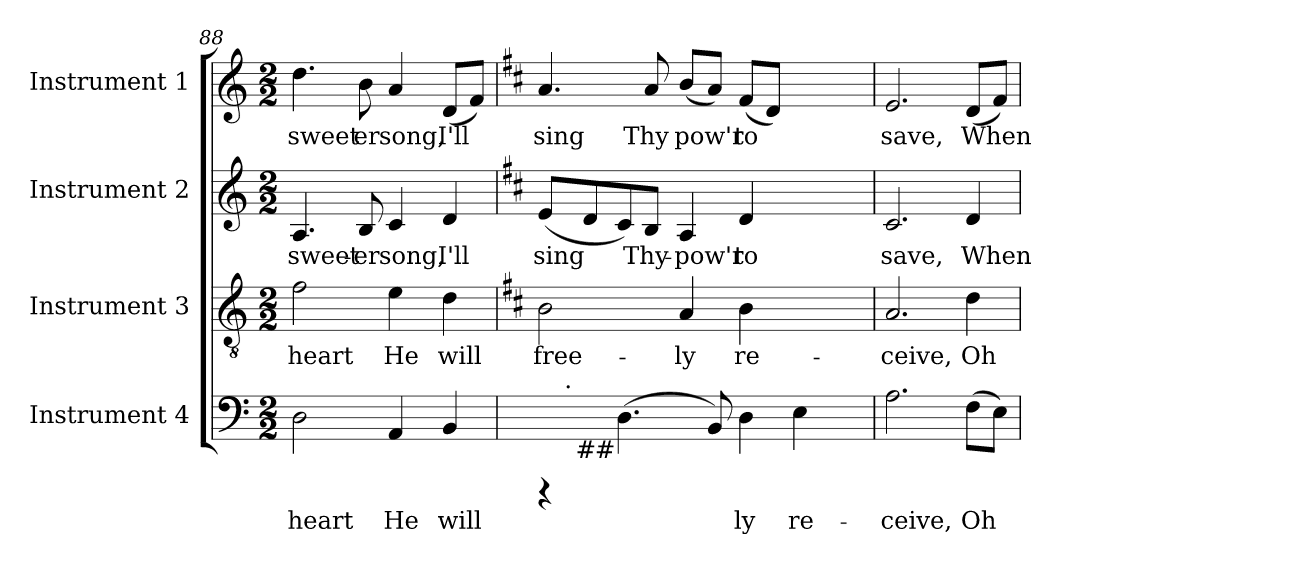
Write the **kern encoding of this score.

**kern	**text	**kern	**text	**kern	**text	**kern	**text
*part4	*part4	*part3	*part3	*part2	*part2	*part1	*part1
*staff4	*staff4	*staff3	*staff3	*staff2	*staff2	*staff1	*staff1
*I"Instrument 4	*	*I"Instrument 3	*	*I"Instrument 2	*	*I"Instrument 1	*
*clefF4	*	*clefGv2	*	*clefG2	*	*clefG2	*
*	*	*ITrd-3c-5	*	*ITrd-3c-5	*	*ITrd-3c-5	*
*k[]	*	*k[b-]	*	*k[b-]	*	*k[b-]	*
*C:	*	*F:	*	*F:	*	*F:	*
*M2/2	*	*M2/2	*	*M2/2	*	*M2/2	*
=88	=88	=88	=88	=88	=88	=88	=88
!	!LO:LY:b:rj	!	!LO:LY:b:rj	!	!LO:LY:b:rj	!	!LO:LY:b
2D\	heart	2b-\	heart	4.d/	sweet-	4.gg\	sweet
!	!	!	!	!	!LO:LY:b:rj	!	!LO:LY:b
.	.	.	.	8e/	-er	8ee\	er
!	!LO:LY:b:rj	!	!LO:LY:b:rj	!	!LO:LY:b:rj	!	!LO:LY:b
4AA/	He	4a\	He	4f/	song,	4dd/	song,
!	!LO:LY:b:rj	!	!LO:LY:b:rj	!	!LO:LY:b:rj	!	!LO:LY:b
4BB/	will	4g\	will	4g/	I'll	(<8g/L	I'll
!	!	!	!	!	!	!	!LO:LY:b
.	.	.	.	.	.	8b-/J)	.
!!LO:LB:g=z
=89	=89	=89	=89	=89	=89	=89	=89
*	*	*k[f#]	*	*k[f#]	*	*k[f#]	*
*	*	*G:	*	*G:	*	*G:	*
!	!	!	!LO:LY:b:rj	!	!LO:LY:b:rj	!	!LO:LY:b
*^	*	*	*	*	*	*	*
*	*^	*	*	*	*	*	*	*
*	*	*^	*	*	*	*	*	*	*
4rCCC	16ryy	16..ryy	8ryy	.	2e\	free-	(<8a/L	sing	4.dd/	sing
.	64ryy	.	.	.	.	.	.	.	.	.
!	!LO:TX:a:t=.	!	!	!	!	!	!	!	!	!
.	1ryy	.	.	.	.	.	.	.	.	.
!	!	!LO:TX:b:t=#	!	!	!	!	!	!	!	!
.	.	1ryy	.	.	.	.	.	.	.	.
!	!	!	!	!	!	!	!	!LO:LY:b:rj	!	!
.	.	.	32ryy	.	.	.	8g/	.	.	.
!	!	!	!LO:TX:b:t=#	!	!	!	!	!	!	!
.	.	.	1ryy	.	.	.	.	.	.	.
!	!	!	!	!	!	!	!	!LO:LY:b:rj	!	!
(>4.D\	.	.	.	.	.	.	8f#/)	.	.	.
!	!	!	!	!	!	!	!	!LO:LY:b:rj	!	!LO:LY:b
.	.	.	.	.	.	.	8e/J	Thy-	8dd/	Thy
!	!	!	!	!	!	!LO:LY:b:rj	!	!LO:LY:b:rj	!	!LO:LY:b
.	.	.	.	.	4d/	-ly	4d/	-pow'r	(<8ee/L	pow'r
!	!	!	!	!LO:LY:b:rj	!	!	!	!	!	!LO:LY:b
8BB/)	.	.	.	-	.	.	.	.	8dd/J)	.
!	!	!	!	!LO:LY:b:rj	!	!LO:LY:b:rj	!	!LO:LY:b:rj	!	!LO:LY:b
4D\	.	.	.	-ly	4e\	re-	4g/	to	(<8b/L	to
!	!	!	!	!	!	!	!	!	!	!LO:LY:b
.	.	.	.	.	.	.	.	.	8g/J)	.
!	!	!	!	!LO:LY:b:rj	!	!	!	!	!	!
4E\	.	.	.	re-	4ryy	.	4ryy	.	4ryy	.
.	8ryy	.	.	.	.	.	.	.	.	.
.	.	8ryy	.	.	.	.	.	.	.	.
.	.	.	16.ryy	.	.	.	.	.	.	.
.	32.ryy	.	.	.	.	.	.	.	.	.
.	.	64ryy	.	.	.	.	.	.	.	.
=90	=90	=90	=90	=90	=90	=90	=90	=90	=90	=90
!	!	!	!	!LO:LY:b:rj	!	!LO:LY:b:rj	!	!LO:LY:b:rj	!	!LO:LY:b
*v	*v	*v	*v	*	*	*	*	*	*	*
2.A\	-ceive,	2.d/	-ceive,	2.f#/	save,	2.a/	save,
!	!LO:LY:b:rj	!	!LO:LY:b:rj	!	!LO:LY:b:rj	!	!LO:LY:b
(>8F\L	Oh	4g\	Oh	4g/	When	(<8g/L	When
!	!LO:LY:b:rj	!	!	!	!	!	!LO:LY:b
8E\J)	.	.	.	.	.	8b/J)	.
=	=	=	=	=	=	=	=
*-	*-	*-	*-	*-	*-	*-	*-
